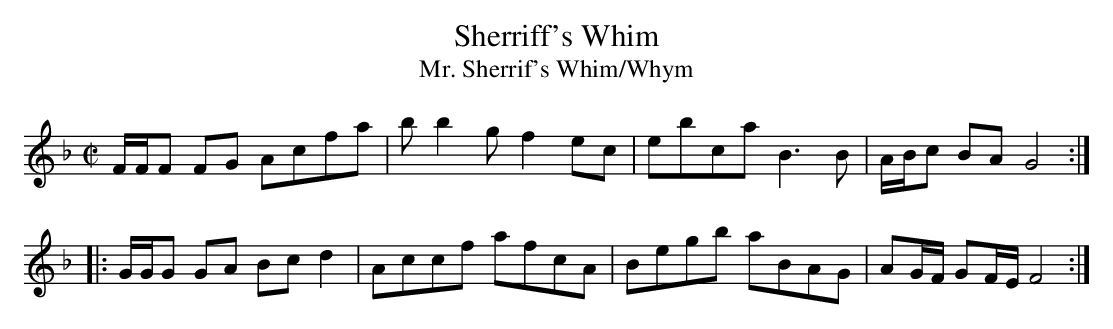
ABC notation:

X:1
T:Sherriff's Whim
T:Mr. Sherrif's Whim/Whym
M:C|
L:1/8
K:F
F/F/F FG Acfa|bb2g f2 ec|ebca B3B|A/B/c BA G4:|
|:G/G/G GA Bc d2|Accf afcA|Begb aBAG|AG/F/ GF/E/ F4:|]
